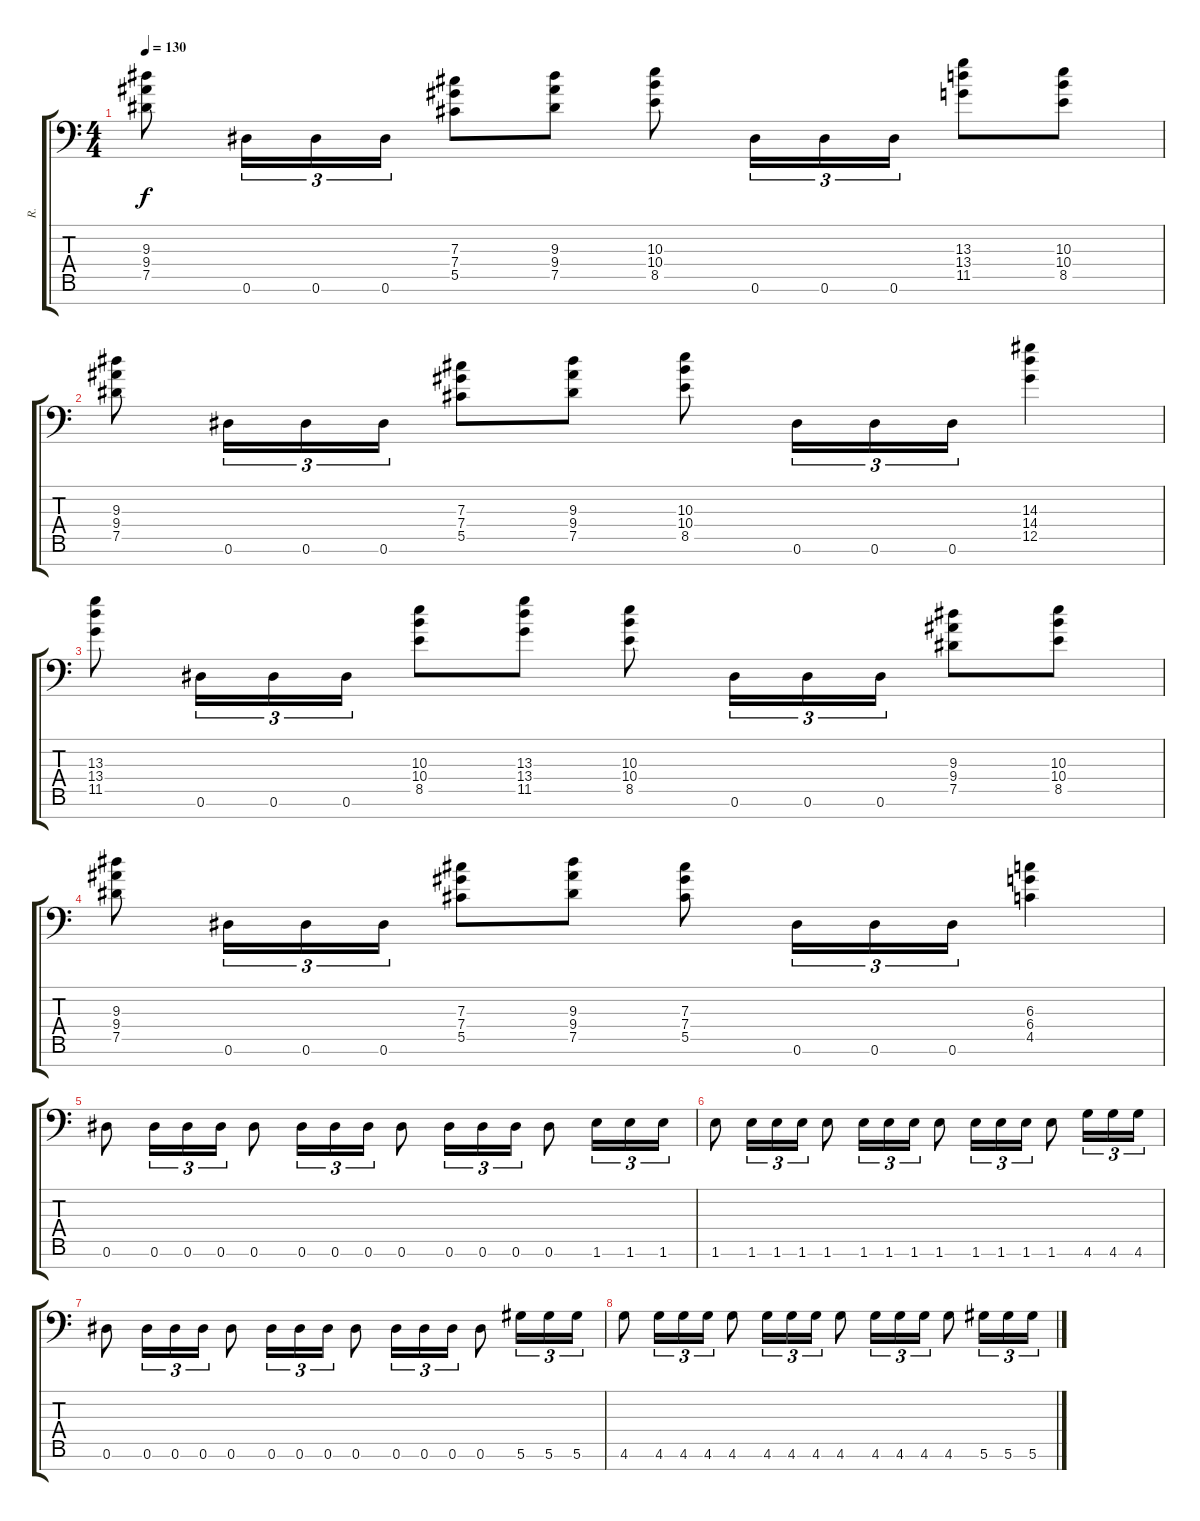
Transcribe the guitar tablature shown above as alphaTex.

\track ("R." "R.") {instrument distortionguitar}
\staff {score tabs}
\tuning (Eb4 Bb3 Gb3 Db3 Ab2 Eb2 Bb1) {hide}
\ts (4 4)
\tempo 130
\clef f4
\ks c
(9.3 9.4 7.5).8{dy f} 0.6.16{tu (3 2)} 0.6.16{tu (3 2)} 0.6.16{tu (3 2)} (7.3 7.4 5.5).8 (9.3 9.4 7.5).8 (10.3 10.4 8.5).8 0.6.16{tu (3 2)} 0.6.16{tu (3 2)} 0.6.16{tu (3 2)} (13.3 13.4 11.5).8 (10.3 10.4 8.5).8 |
(9.3 9.4 7.5).8 0.6.16{tu (3 2)} 0.6.16{tu (3 2)} 0.6.16{tu (3 2)} (7.3 7.4 5.5).8 (9.3 9.4 7.5).8 (10.3 10.4 8.5).8 0.6.16{tu (3 2)} 0.6.16{tu (3 2)} 0.6.16{tu (3 2)} (14.3 14.4 12.5).4 |
(13.3 13.4 11.5).8 0.6.16{tu (3 2)} 0.6.16{tu (3 2)} 0.6.16{tu (3 2)} (10.3 10.4 8.5).8 (13.3 13.4 11.5).8 (10.3 10.4 8.5).8 0.6.16{tu (3 2)} 0.6.16{tu (3 2)} 0.6.16{tu (3 2)} (9.3 9.4 7.5).8 (10.3 10.4 8.5).8 |
(9.3 9.4 7.5).8 0.6.16{tu (3 2)} 0.6.16{tu (3 2)} 0.6.16{tu (3 2)} (7.3 7.4 5.5).8 (9.3 9.4 7.5).8 (7.3 7.4 5.5).8 0.6.16{tu (3 2)} 0.6.16{tu (3 2)} 0.6.16{tu (3 2)} (6.3 6.4 4.5).4 |
0.6.8 0.6.16{tu (3 2)} 0.6.16{tu (3 2)} 0.6.16{tu (3 2)} 0.6.8 0.6.16{tu (3 2)} 0.6.16{tu (3 2)} 0.6.16{tu (3 2)} 0.6.8 0.6.16{tu (3 2)} 0.6.16{tu (3 2)} 0.6.16{tu (3 2)} 0.6.8 1.6.16{tu (3 2)} 1.6.16{tu (3 2)} 1.6.16{tu (3 2)} |
1.6.8 1.6.16{tu (3 2)} 1.6.16{tu (3 2)} 1.6.16{tu (3 2)} 1.6.8 1.6.16{tu (3 2)} 1.6.16{tu (3 2)} 1.6.16{tu (3 2)} 1.6.8 1.6.16{tu (3 2)} 1.6.16{tu (3 2)} 1.6.16{tu (3 2)} 1.6.8 4.6.16{tu (3 2)} 4.6.16{tu (3 2)} 4.6.16{tu (3 2)} |
0.6.8 0.6.16{tu (3 2)} 0.6.16{tu (3 2)} 0.6.16{tu (3 2)} 0.6.8 0.6.16{tu (3 2)} 0.6.16{tu (3 2)} 0.6.16{tu (3 2)} 0.6.8 0.6.16{tu (3 2)} 0.6.16{tu (3 2)} 0.6.16{tu (3 2)} 0.6.8 5.6.16{tu (3 2)} 5.6.16{tu (3 2)} 5.6.16{tu (3 2)} |
4.6.8 4.6.16{tu (3 2)} 4.6.16{tu (3 2)} 4.6.16{tu (3 2)} 4.6.8 4.6.16{tu (3 2)} 4.6.16{tu (3 2)} 4.6.16{tu (3 2)} 4.6.8 4.6.16{tu (3 2)} 4.6.16{tu (3 2)} 4.6.16{tu (3 2)} 4.6.8 5.6.16{tu (3 2)} 5.6.16{tu (3 2)} 5.6.16{tu (3 2)}
